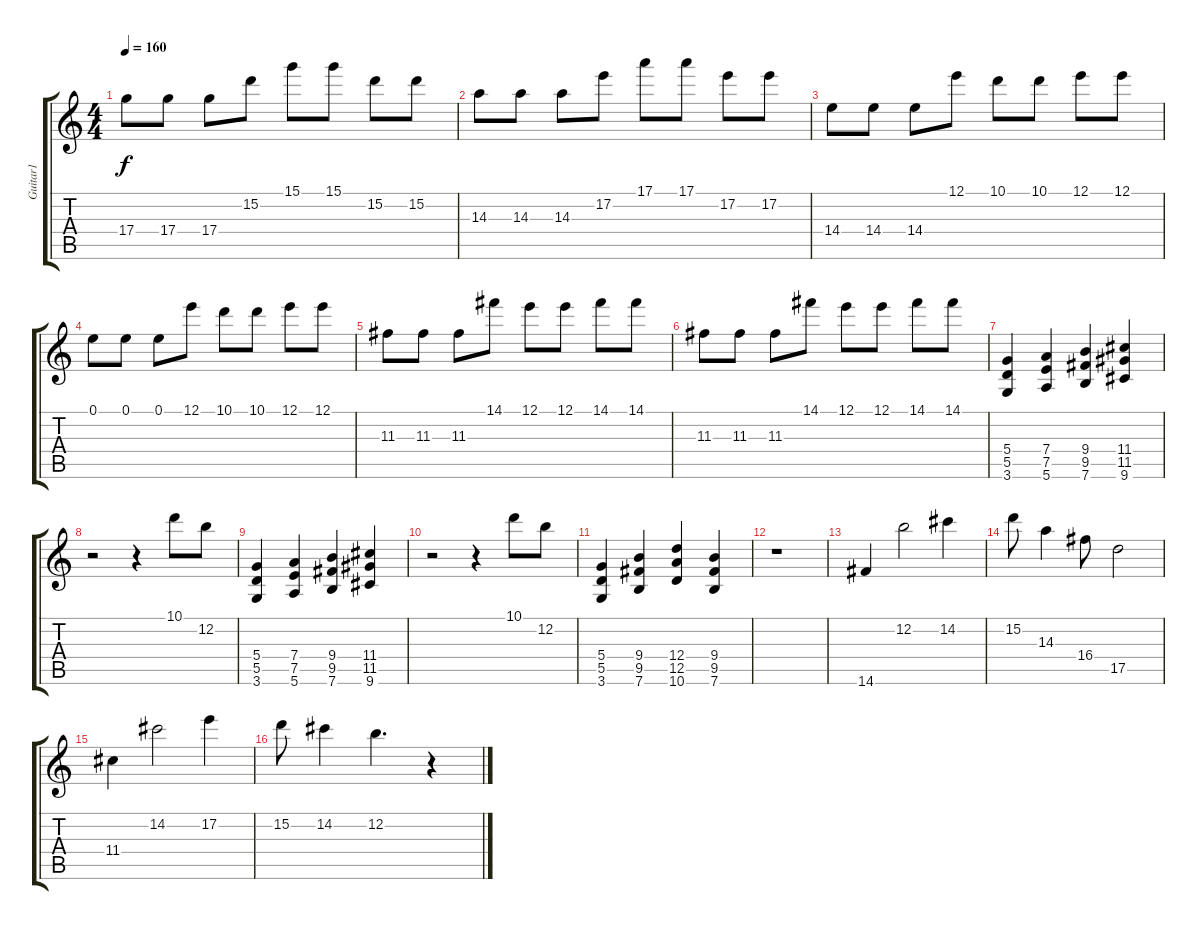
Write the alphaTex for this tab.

\track ("Guitar1 " "Guitar1 ") {instrument overdrivenguitar}
\staff {score tabs}
\tuning (E4 B3 G3 D3 A2 E2) {hide}
\ts (4 4)
\tempo 160
\clef g2
\ks c
17.4.8{dy f} 17.4.8 17.4.8 15.2.8 15.1.8 15.1.8 15.2.8 15.2.8 |
14.3.8 14.3.8 14.3.8 17.2.8 17.1.8 17.1.8 17.2.8 17.2.8 |
14.4.8 14.4.8 14.4.8 12.1.8 10.1.8 10.1.8 12.1.8 12.1.8 |
0.1.8 0.1.8 0.1.8 12.1.8 10.1.8 10.1.8 12.1.8 12.1.8 |
11.3.8 11.3.8 11.3.8 14.1.8 12.1.8 12.1.8 14.1.8 14.1.8 |
11.3.8 11.3.8 11.3.8 14.1.8 12.1.8 12.1.8 14.1.8 14.1.8 |
(5.4 5.5 3.6).4 (7.4 7.5 5.6).4 (9.4 9.5 7.6).4 (11.4 11.5 9.6).4 |
r.2 r.4 10.1.8 12.2.8 |
(5.4 5.5 3.6).4 (7.4 7.5 5.6).4 (9.4 9.5 7.6).4 (11.4 11.5 9.6).4 |
r.2 r.4 10.1.8 12.2.8 |
(5.4 5.5 3.6).4 (9.4 9.5 7.6).4 (12.4 12.5 10.6).4 (9.4 9.5 7.6).4 |
r.1 |
14.6.4 12.2.2 14.2.4 |
15.2.8 14.3.4 16.4.8 17.5.2 |
11.4.4 14.2.2 17.2.4 |
15.2.8 14.2.4 12.2.4{d} r.4
